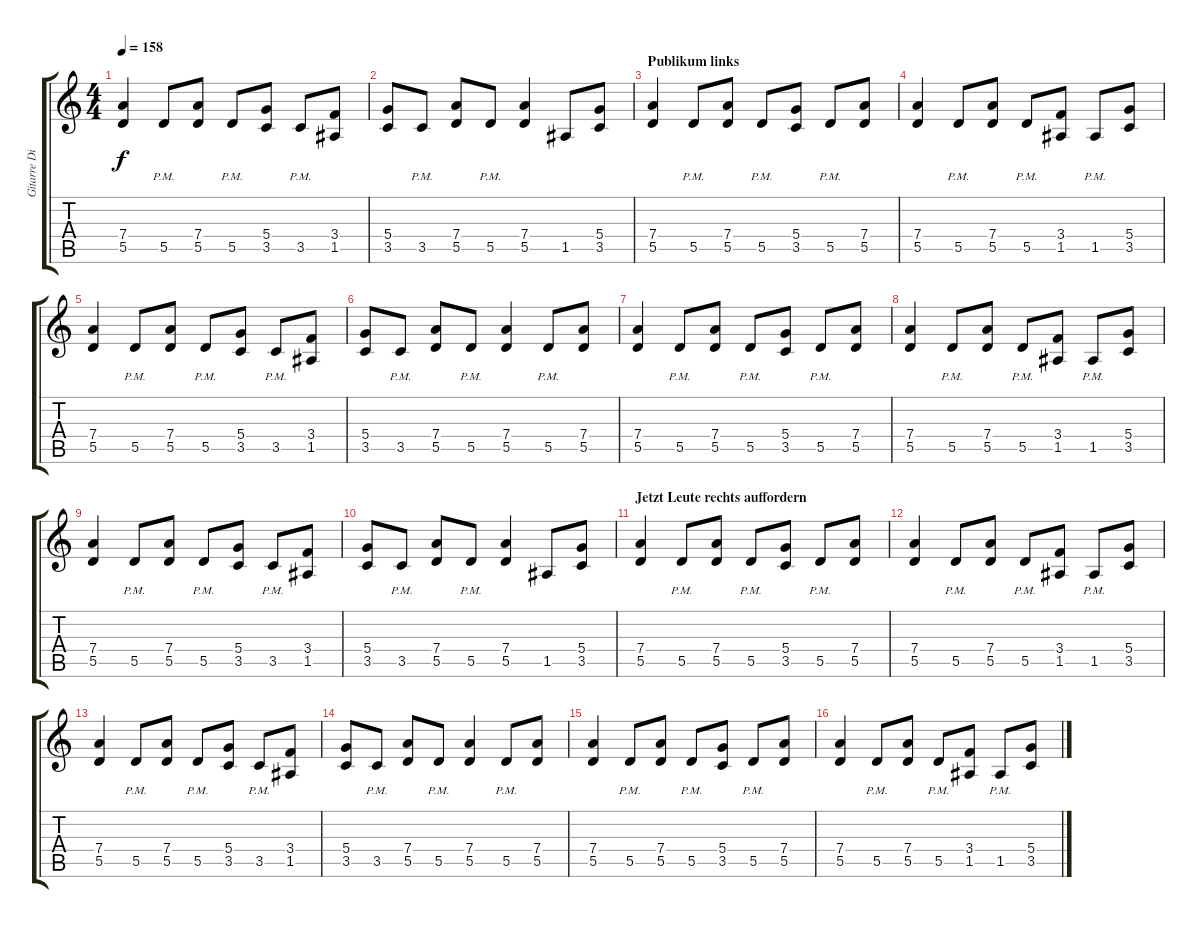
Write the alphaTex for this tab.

\track ("Gitarre Distortion" "Gitarre Di") {instrument distortionguitar}
\staff {score tabs}
\tuning (E4 B3 G3 D3 A2 D2) {hide}
\ts (4 4)
\tempo 158
\clef g2
\ks c
(7.4 5.5).4{dy f} 5.5{pm}.8 (7.4 5.5).8 5.5{pm}.8 (5.4 3.5).8 3.5{pm}.8 (3.4 1.5).8 |
(5.4 3.5).8 3.5{pm}.8 (7.4 5.5).8 5.5{pm}.8 (7.4 5.5).4 1.5.8 (5.4 3.5).8 |
\section ("" "Publikum links")
(7.4 5.5).4 5.5{pm}.8 (7.4 5.5).8 5.5{pm}.8 (5.4 3.5).8 5.5{pm}.8 (7.4 5.5).8 |
(7.4 5.5).4 5.5{pm}.8 (7.4 5.5).8 5.5{pm}.8 (3.4 1.5).8 1.5{pm}.8 (5.4 3.5).8 |
(7.4 5.5).4 5.5{pm}.8 (7.4 5.5).8 5.5{pm}.8 (5.4 3.5).8 3.5{pm}.8 (3.4 1.5).8 |
(5.4 3.5).8 3.5{pm}.8 (7.4 5.5).8 5.5{pm}.8 (7.4 5.5).4 5.5{pm}.8 (7.4 5.5).8 |
(7.4 5.5).4 5.5{pm}.8 (7.4 5.5).8 5.5{pm}.8 (5.4 3.5).8 5.5{pm}.8 (7.4 5.5).8 |
(7.4 5.5).4 5.5{pm}.8 (7.4 5.5).8 5.5{pm}.8 (3.4 1.5).8 1.5{pm}.8 (5.4 3.5).8 |
(7.4 5.5).4 5.5{pm}.8 (7.4 5.5).8 5.5{pm}.8 (5.4 3.5).8 3.5{pm}.8 (3.4 1.5).8 |
(5.4 3.5).8 3.5{pm}.8 (7.4 5.5).8 5.5{pm}.8 (7.4 5.5).4 1.5.8 (5.4 3.5).8 |
\section ("" "Jetzt Leute rechts auffordern")
(7.4 5.5).4 5.5{pm}.8 (7.4 5.5).8 5.5{pm}.8 (5.4 3.5).8 5.5{pm}.8 (7.4 5.5).8 |
(7.4 5.5).4 5.5{pm}.8 (7.4 5.5).8 5.5{pm}.8 (3.4 1.5).8 1.5{pm}.8 (5.4 3.5).8 |
(7.4 5.5).4 5.5{pm}.8 (7.4 5.5).8 5.5{pm}.8 (5.4 3.5).8 3.5{pm}.8 (3.4 1.5).8 |
(5.4 3.5).8 3.5{pm}.8 (7.4 5.5).8 5.5{pm}.8 (7.4 5.5).4 5.5{pm}.8 (7.4 5.5).8 |
(7.4 5.5).4 5.5{pm}.8 (7.4 5.5).8 5.5{pm}.8 (5.4 3.5).8 5.5{pm}.8 (7.4 5.5).8 |
(7.4 5.5).4 5.5{pm}.8 (7.4 5.5).8 5.5{pm}.8 (3.4 1.5).8 1.5{pm}.8 (5.4 3.5).8
